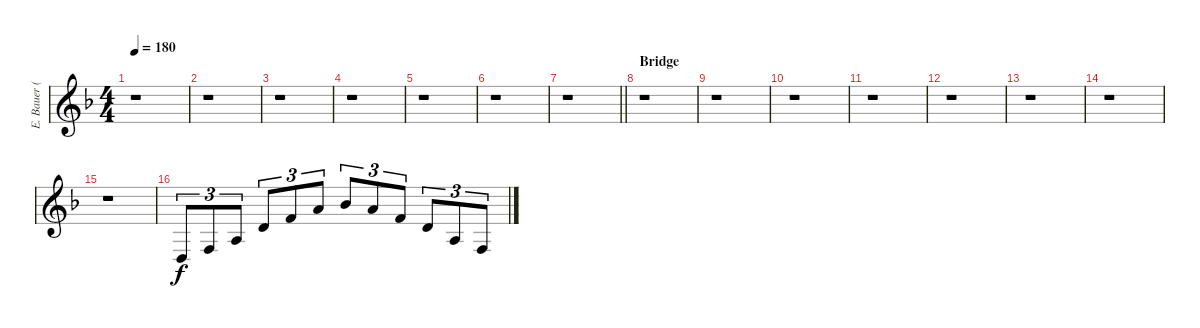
\track ("E. Bauer (Keyboard)" "E. Bauer (") {instrument lead2sawtooth}
\staff {score}
\tuning (E4 B3 G3 D3 A2 E2) {hide}
\ts (4 4)
\tempo 180
\clef g2
\ks dminor
r.1{dy f} |
r.1 |
r.1 |
r.1 |
r.1 |
r.1 |
\barLineRight lightlight
r.1 |
\section ("" "Bridge")
r.1 |
r.1 |
r.1 |
r.1 |
r.1 |
r.1 |
r.1 |
r.1 |
10.6.8{tu (3 2)} 13.6.8{tu (3 2)} 12.5.8{tu (3 2)} 12.4.8{tu (3 2)} 10.3.8{tu (3 2)} 10.2.8{tu (3 2)} 11.2.8{tu (3 2)} 10.2.8{tu (3 2)} 10.3.8{tu (3 2)} 7.3.8{tu (3 2)} 7.4.8{tu (3 2)} 8.5.8{tu (3 2)}
